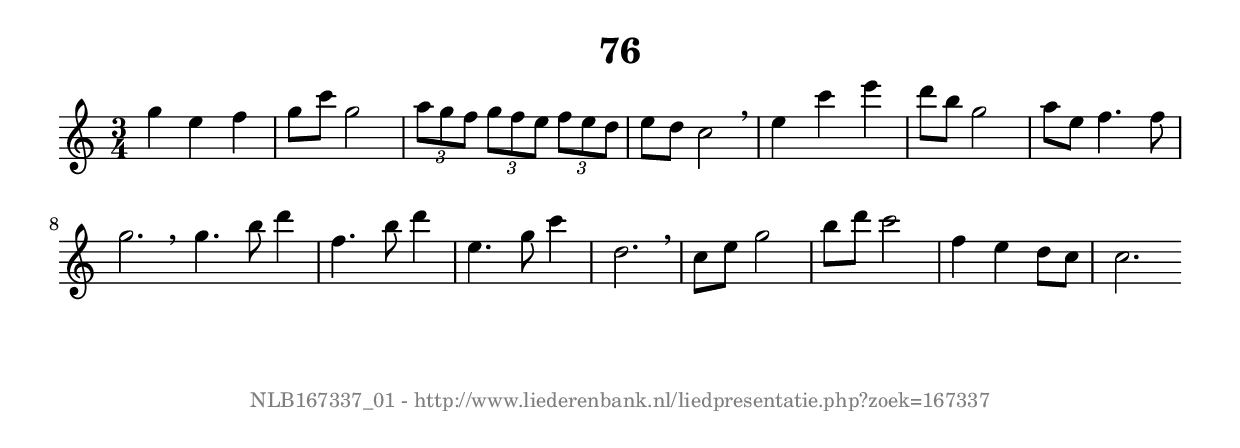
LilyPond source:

%
% produced by wce2krn 1.64 (7 June 2014)
%
\version"2.16"
#(append! paper-alist '(("long" . (cons (* 210 mm) (* 2000 mm)))))
#(set-default-paper-size "long")
sb = {\breathe}
mBreak = {\breathe }
bBreak = {\breathe }
x = {\once\override NoteHead #'style = #'cross }
gl=\glissando
itime={\override Staff.TimeSignature #'stencil = ##f }
ficta = {\once\set suggestAccidentals = ##t}
fine = {\once\override Score.RehearsalMark #'self-alignment-X = #1 \mark \markup {\italic{Fine}}}
dc = {\once\override Score.RehearsalMark #'self-alignment-X = #1 \mark \markup {\italic{D.C.}}}
dcf = {\once\override Score.RehearsalMark #'self-alignment-X = #1 \mark \markup {\italic{D.C. al Fine}}}
dcc = {\once\override Score.RehearsalMark #'self-alignment-X = #1 \mark \markup {\italic{D.C. al Coda}}}
ds = {\once\override Score.RehearsalMark #'self-alignment-X = #1 \mark \markup {\italic{D.S.}}}
dsf = {\once\override Score.RehearsalMark #'self-alignment-X = #1 \mark \markup {\italic{D.S. al Fine}}}
dsc = {\once\override Score.RehearsalMark #'self-alignment-X = #1 \mark \markup {\italic{D.S. al Coda}}}
pv = {\set Score.repeatCommands = #'((volta "1"))}
sv = {\set Score.repeatCommands = #'((volta "2"))}
tv = {\set Score.repeatCommands = #'((volta "3"))}
qv = {\set Score.repeatCommands = #'((volta "4"))}
xv = {\set Score.repeatCommands = #'((volta #f))}
\header{ tagline = ""
title = "76"
}
\score {{
\key c \major
\relative g''
{
\set melismaBusyProperties = #'()
\time 3/4
\tempo 4=120
\override Score.MetronomeMark #'transparent = ##t
\override Score.RehearsalMark #'break-visibility = #(vector #t #t #f)
g4 e f g8 c g2 \times 2/3 { a8[ g f]} \times 2/3 {g[ f e]} \times 2/3 {f[ e d]} e8 d c2 \mBreak \bar "|"
e4 c'e d8 b g2 a8 e f4. f8 g2. \bar ":|:" \bBreak
g4. b8 d4 f,4. b8 d4 e,4. g8 c4 d,2. \mBreak \bar "|"
c8 e g2 b8 d c2 f,4 e d8 c c2. \bar ":|"
 }}
 \midi { }
 \layout {
            indent = 0.0\cm
}
}
\markup { \vspace #0 } \markup { \with-color #grey \fill-line { \center-column { \smaller "NLB167337_01 - http://www.liederenbank.nl/liedpresentatie.php?zoek=167337" } } }
